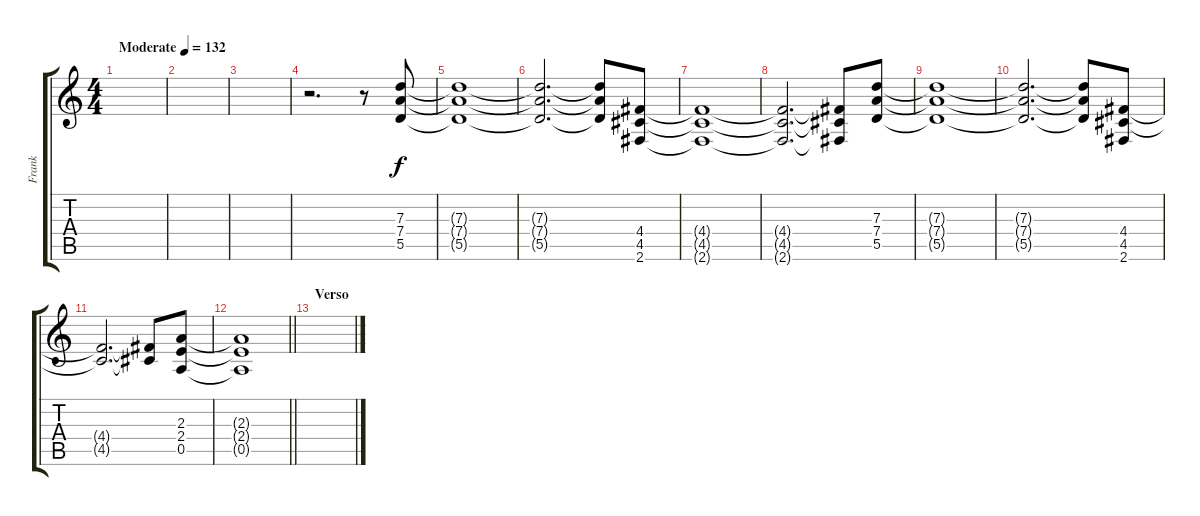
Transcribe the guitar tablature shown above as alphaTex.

\track ("Frank" "Frank") {instrument distortionguitar}
\staff {score tabs}
\tuning (E4 B3 G3 D3 A2 E2) {hide}
\ts (4 4)
\tempo (132 "Moderate")
\clef g2
\ks c
|
|
|
r.2{d} r.8 (7.3 7.4 5.5).8 |
(7.3{t} 7.4{t} 5.5{t}).1 |
(7.3{t} 7.4{t} 5.5{t}).2{d} (7.3{t} 7.4{t} 5.5{t}).8 (4.4 4.5 2.6).8 |
(4.4{t} 4.5{t} 2.6{t}).1 |
(4.4{t} 4.5{t} 2.6{t}).2{d} (4.4{t} 4.5{t} 2.6{t}).8 (7.3 7.4 5.5).8 |
(7.3{t} 7.4{t} 5.5{t}).1 |
(7.3{t} 7.4{t} 5.5{t}).2{d} (7.3{t} 7.4{t} 5.5{t}).8 (4.4 4.5 2.6).8 |
(4.4{t} 4.5{t}).2{d} (4.4{t} 4.5{t}).8 (2.3 2.4 0.5).8 |
\barLineRight lightlight
(2.3{t} 2.4{t} 0.5{t}).1 |
\section ("" "Verso")
